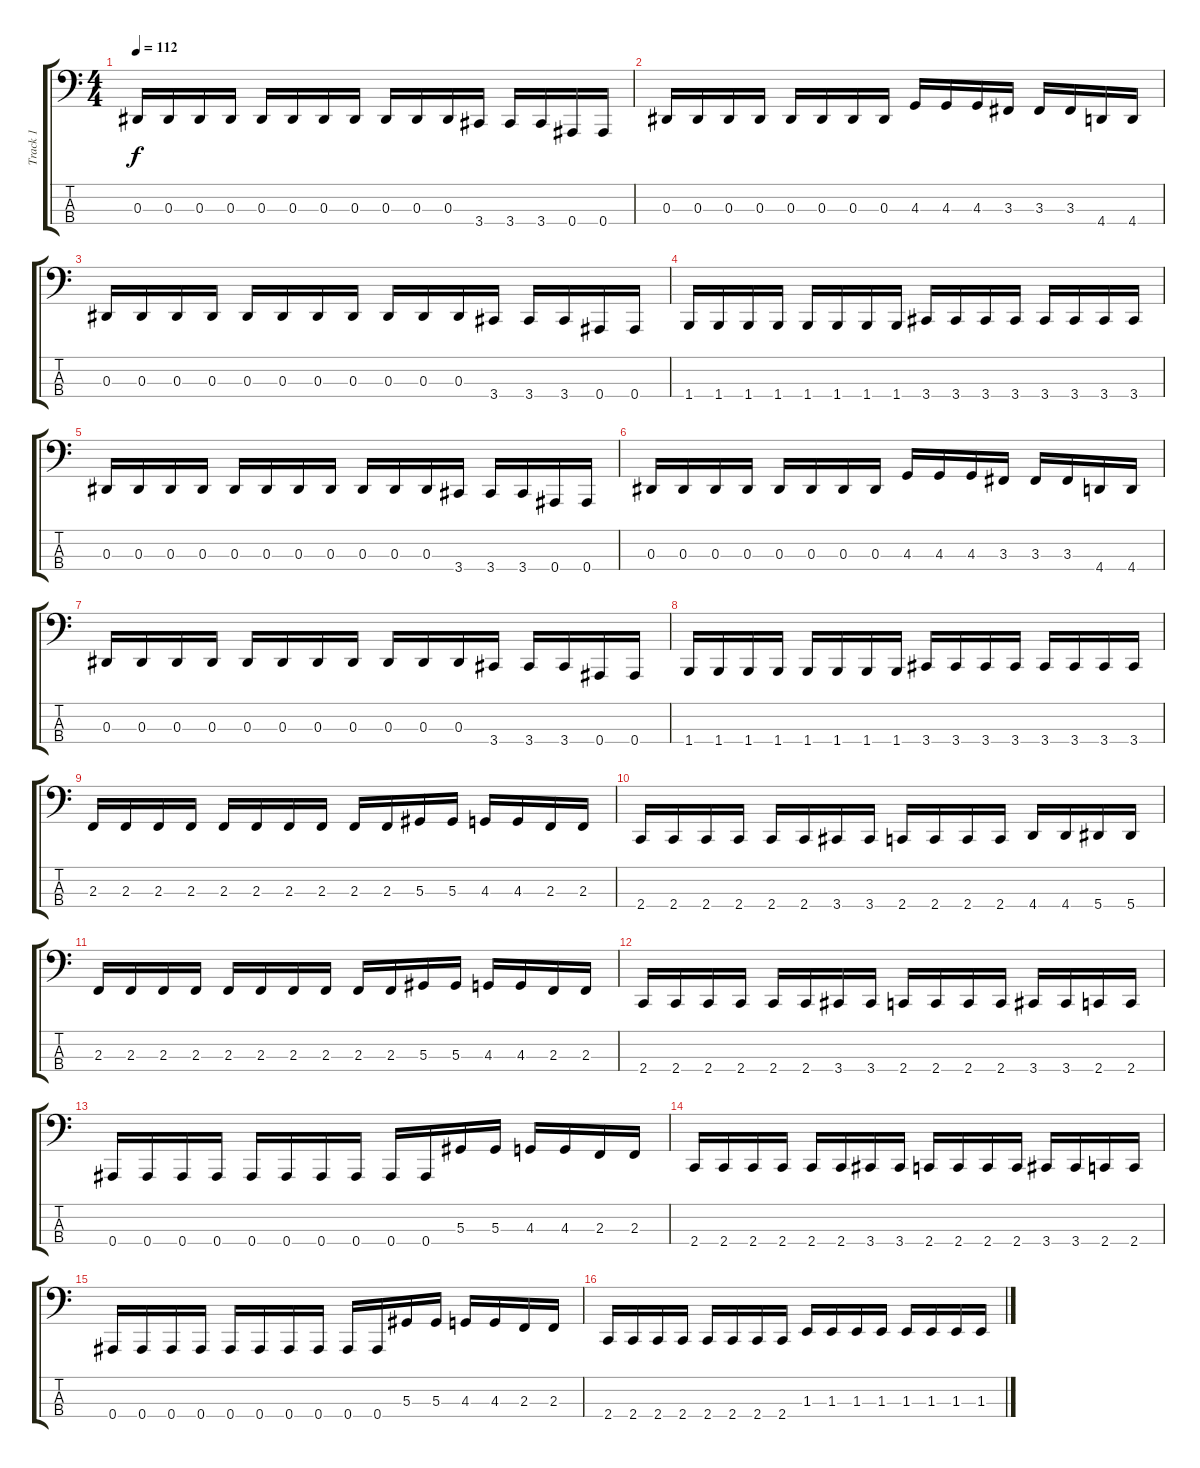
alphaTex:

\track ("Track 1" "Track 1") {instrument electricbassfinger}
\staff {score tabs}
\tuning (Db2 Ab1 Eb1 Bb0) {hide}
\ts (4 4)
\tempo 112
\clef f4
\ks c
0.3.16{dy f} 0.3.16 0.3.16 0.3.16 0.3.16 0.3.16 0.3.16 0.3.16 0.3.16 0.3.16 0.3.16 3.4.16 3.4.16 3.4.16 0.4.16 0.4.16 |
0.3.16 0.3.16 0.3.16 0.3.16 0.3.16 0.3.16 0.3.16 0.3.16 4.3.16 4.3.16 4.3.16 3.3.16 3.3.16 3.3.16 4.4.16 4.4.16 |
0.3.16 0.3.16 0.3.16 0.3.16 0.3.16 0.3.16 0.3.16 0.3.16 0.3.16 0.3.16 0.3.16 3.4.16 3.4.16 3.4.16 0.4.16 0.4.16 |
1.4.16 1.4.16 1.4.16 1.4.16 1.4.16 1.4.16 1.4.16 1.4.16 3.4.16 3.4.16 3.4.16 3.4.16 3.4.16 3.4.16 3.4.16 3.4.16 |
0.3.16 0.3.16 0.3.16 0.3.16 0.3.16 0.3.16 0.3.16 0.3.16 0.3.16 0.3.16 0.3.16 3.4.16 3.4.16 3.4.16 0.4.16 0.4.16 |
0.3.16 0.3.16 0.3.16 0.3.16 0.3.16 0.3.16 0.3.16 0.3.16 4.3.16 4.3.16 4.3.16 3.3.16 3.3.16 3.3.16 4.4.16 4.4.16 |
0.3.16 0.3.16 0.3.16 0.3.16 0.3.16 0.3.16 0.3.16 0.3.16 0.3.16 0.3.16 0.3.16 3.4.16 3.4.16 3.4.16 0.4.16 0.4.16 |
1.4.16 1.4.16 1.4.16 1.4.16 1.4.16 1.4.16 1.4.16 1.4.16 3.4.16 3.4.16 3.4.16 3.4.16 3.4.16 3.4.16 3.4.16 3.4.16 |
2.3.16 2.3.16 2.3.16 2.3.16 2.3.16 2.3.16 2.3.16 2.3.16 2.3.16 2.3.16 5.3.16 5.3.16 4.3.16 4.3.16 2.3.16 2.3.16 |
2.4.16 2.4.16 2.4.16 2.4.16 2.4.16 2.4.16 3.4.16 3.4.16 2.4.16 2.4.16 2.4.16 2.4.16 4.4.16 4.4.16 5.4.16 5.4.16 |
2.3.16 2.3.16 2.3.16 2.3.16 2.3.16 2.3.16 2.3.16 2.3.16 2.3.16 2.3.16 5.3.16 5.3.16 4.3.16 4.3.16 2.3.16 2.3.16 |
2.4.16 2.4.16 2.4.16 2.4.16 2.4.16 2.4.16 3.4.16 3.4.16 2.4.16 2.4.16 2.4.16 2.4.16 3.4.16 3.4.16 2.4.16 2.4.16 |
0.4.16 0.4.16 0.4.16 0.4.16 0.4.16 0.4.16 0.4.16 0.4.16 0.4.16 0.4.16 5.3.16 5.3.16 4.3.16 4.3.16 2.3.16 2.3.16 |
2.4.16 2.4.16 2.4.16 2.4.16 2.4.16 2.4.16 3.4.16 3.4.16 2.4.16 2.4.16 2.4.16 2.4.16 3.4.16 3.4.16 2.4.16 2.4.16 |
0.4.16 0.4.16 0.4.16 0.4.16 0.4.16 0.4.16 0.4.16 0.4.16 0.4.16 0.4.16 5.3.16 5.3.16 4.3.16 4.3.16 2.3.16 2.3.16 |
2.4.16 2.4.16 2.4.16 2.4.16 2.4.16 2.4.16 2.4.16 2.4.16 1.3.16 1.3.16 1.3.16 1.3.16 1.3.16 1.3.16 1.3.16 1.3.16
